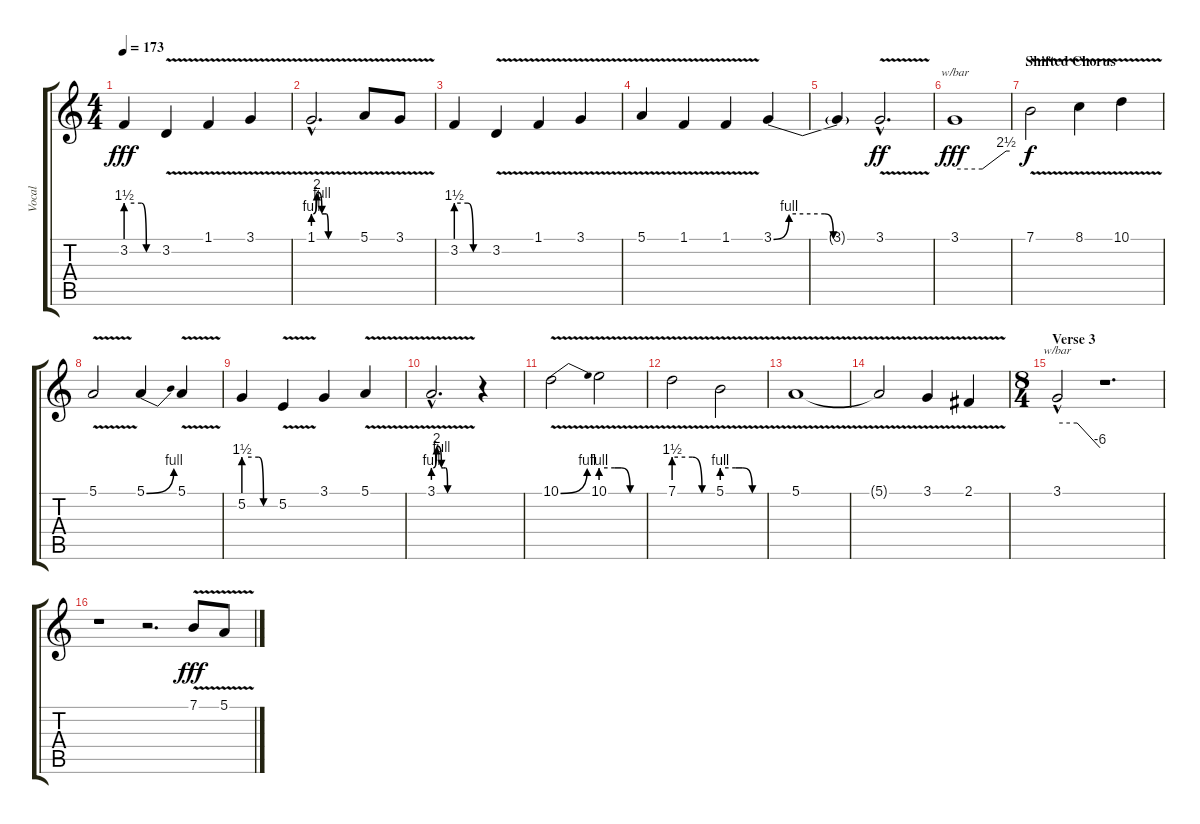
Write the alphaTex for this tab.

\track ("Vocal" "Vocal") {instrument violin}
\staff {score tabs}
\tuning (E4 B3 G3 D3 A2 E2) {hide}
\ts (4 4)
\tempo 173
\clef g2
\ks c
3.2{be (custom 0 6 29 6 38 0 60 0)}.4{dy fff} 3.2{v}.4 1.1{v}.4 3.1{v}.4 |
1.1{be (custom 0 4 5 8 7 8 12 4 15 4 18 4 21 0 60 0) v hac}.2{d} 5.1{v}.8 3.1{v}.8 |
3.2{be (custom 0 6 22 6 32 0 40 0 60 0)}.4 3.2{v}.4 1.1{v}.4 3.1{v}.4 |
5.1{v}.4 1.1{v}.4 1.1{v}.4 3.1{be (custom 0 0 9 4 30 4 35 0 60 0)}.4 |
3.1{t}.4 3.1{v hac}.2{d dy ff} |
3.1.1{tbe (custom default 0 0 30 0 56 10 60 10) dy fff} |
\section ("" "Shifted Chorus")
7.1{v}.2{dy f} 8.1{v}.4 10.1{v}.4 |
5.1{v}.2 5.1{be (bend 0 0 60 4)}.4 5.1{v}.4 |
5.2{be (custom 0 6 29 6 38 0 60 0)}.4 5.2{v}.4 3.1.4 5.1{v}.4 |
3.1{be (custom 0 4 5 8 7 8 12 4 15 4 18 4 21 0 60 0) v hac}.2{d} r.4 |
10.1{be (bend 0 0 60 4) v}.2 10.1{be (custom 0 4 20 4 29 4 42 0 60 0) v}.2 |
7.1{be (custom 0 6 29 6 44 0 60 0) v}.2 5.1{be (custom 0 4 20 4 30 4 44 0 60 0) v}.2 |
5.1{v}.1 |
5.1{t}.2 3.1{v}.4 2.1{v}.4 |
\ts (8 4)
\section ("" "Verse 3")
3.1{hac}.2{tbe (custom default 0 0 28 0 60 -24)} r.1{d} |
r.1 r.2{d} 7.1{v}.8{dy fff} 5.1{v}.8
